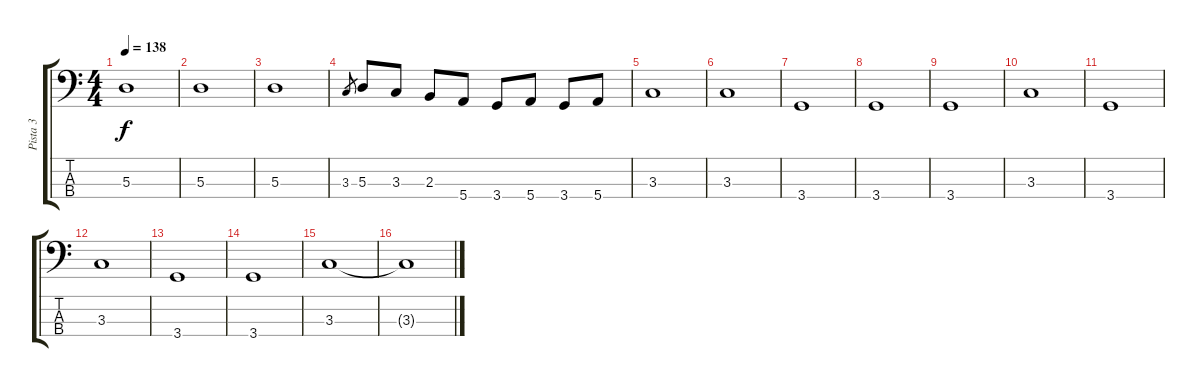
\track ("Pista 3" "Pista 3") {instrument electricbassfinger}
\staff {score tabs}
\tuning (G2 D2 A1 E1) {hide}
\ts (4 4)
\tempo 138
\clef f4
\ks c
5.3.1{dy f} |
5.3.1 |
5.3.1 |
3.3.8{gr} 5.3.8 3.3.8 2.3.8 5.4.8 3.4.8 5.4.8 3.4.8 5.4.8 |
3.3.1 |
3.3.1 |
3.4.1 |
3.4.1 |
3.4.1 |
3.3.1 |
3.4.1 |
3.3.1 |
3.4.1 |
3.4.1 |
3.3.1 |
3.3{t}.1
